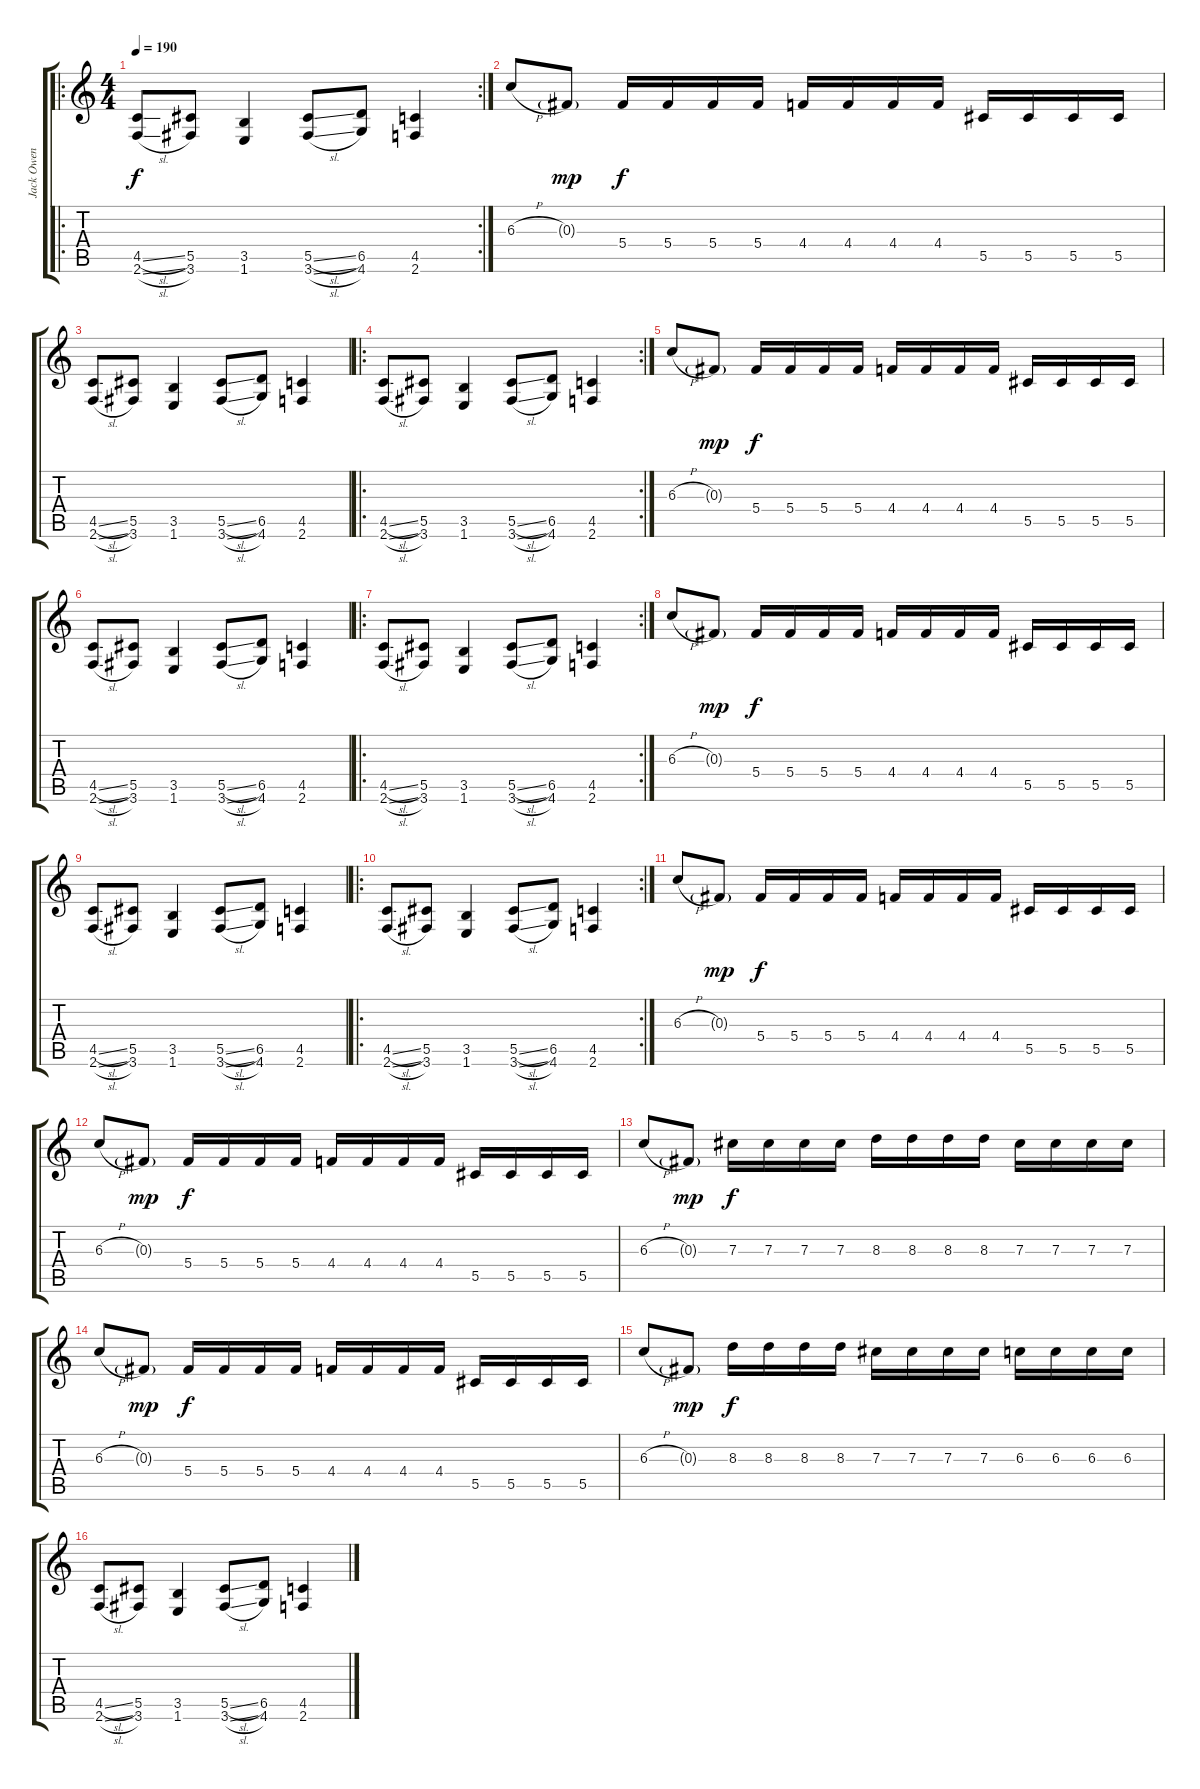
\track ("Jack Owen" "Jack Owen") {instrument distortionguitar}
\staff {score tabs}
\tuning (Eb4 Bb3 Gb3 Db3 Ab2 Eb2) {hide}
\ro
\rc 2
\ts (4 4)
\tempo 190
\clef g2
\ks c
(4.5{sl} 2.6{sl}).8{dy f} (5.5 3.6).8 (3.5 1.6).4 (5.5{sl} 3.6{sl}).8 (6.5 4.6).8 (4.5 2.6).4 |
6.3{h}.8 0.3{g}.8{dy mp} 5.4.16{dy f} 5.4.16 5.4.16 5.4.16 4.4.16 4.4.16 4.4.16 4.4.16 5.5.16 5.5.16 5.5.16 5.5.16 |
(4.5{sl} 2.6{sl}).8 (5.5 3.6).8 (3.5 1.6).4 (5.5{sl} 3.6{sl}).8 (6.5 4.6).8 (4.5 2.6).4 |
\ro
\rc 2
(4.5{sl} 2.6{sl}).8 (5.5 3.6).8 (3.5 1.6).4 (5.5{sl} 3.6{sl}).8 (6.5 4.6).8 (4.5 2.6).4 |
6.3{h}.8 0.3{g}.8{dy mp} 5.4.16{dy f} 5.4.16 5.4.16 5.4.16 4.4.16 4.4.16 4.4.16 4.4.16 5.5.16 5.5.16 5.5.16 5.5.16 |
(4.5{sl} 2.6{sl}).8 (5.5 3.6).8 (3.5 1.6).4 (5.5{sl} 3.6{sl}).8 (6.5 4.6).8 (4.5 2.6).4 |
\ro
\rc 2
(4.5{sl} 2.6{sl}).8 (5.5 3.6).8 (3.5 1.6).4 (5.5{sl} 3.6{sl}).8 (6.5 4.6).8 (4.5 2.6).4 |
6.3{h}.8 0.3{g}.8{dy mp} 5.4.16{dy f} 5.4.16 5.4.16 5.4.16 4.4.16 4.4.16 4.4.16 4.4.16 5.5.16 5.5.16 5.5.16 5.5.16 |
(4.5{sl} 2.6{sl}).8 (5.5 3.6).8 (3.5 1.6).4 (5.5{sl} 3.6{sl}).8 (6.5 4.6).8 (4.5 2.6).4 |
\ro
\rc 2
(4.5{sl} 2.6{sl}).8 (5.5 3.6).8 (3.5 1.6).4 (5.5{sl} 3.6{sl}).8 (6.5 4.6).8 (4.5 2.6).4 |
6.3{h}.8 0.3{g}.8{dy mp} 5.4.16{dy f} 5.4.16 5.4.16 5.4.16 4.4.16 4.4.16 4.4.16 4.4.16 5.5.16 5.5.16 5.5.16 5.5.16 |
6.3{h}.8 0.3{g}.8{dy mp} 5.4.16{dy f} 5.4.16 5.4.16 5.4.16 4.4.16 4.4.16 4.4.16 4.4.16 5.5.16 5.5.16 5.5.16 5.5.16 |
6.3{h}.8 0.3{g}.8{dy mp} 7.3.16{dy f} 7.3.16 7.3.16 7.3.16 8.3.16 8.3.16 8.3.16 8.3.16 7.3.16 7.3.16 7.3.16 7.3.16 |
6.3{h}.8 0.3{g}.8{dy mp} 5.4.16{dy f} 5.4.16 5.4.16 5.4.16 4.4.16 4.4.16 4.4.16 4.4.16 5.5.16 5.5.16 5.5.16 5.5.16 |
6.3{h}.8 0.3{g}.8{dy mp} 8.3.16{dy f} 8.3.16 8.3.16 8.3.16 7.3.16 7.3.16 7.3.16 7.3.16 6.3.16 6.3.16 6.3.16 6.3.16 |
(4.5{sl} 2.6{sl}).8 (5.5 3.6).8 (3.5 1.6).4 (5.5{sl} 3.6{sl}).8 (6.5 4.6).8 (4.5 2.6).4
